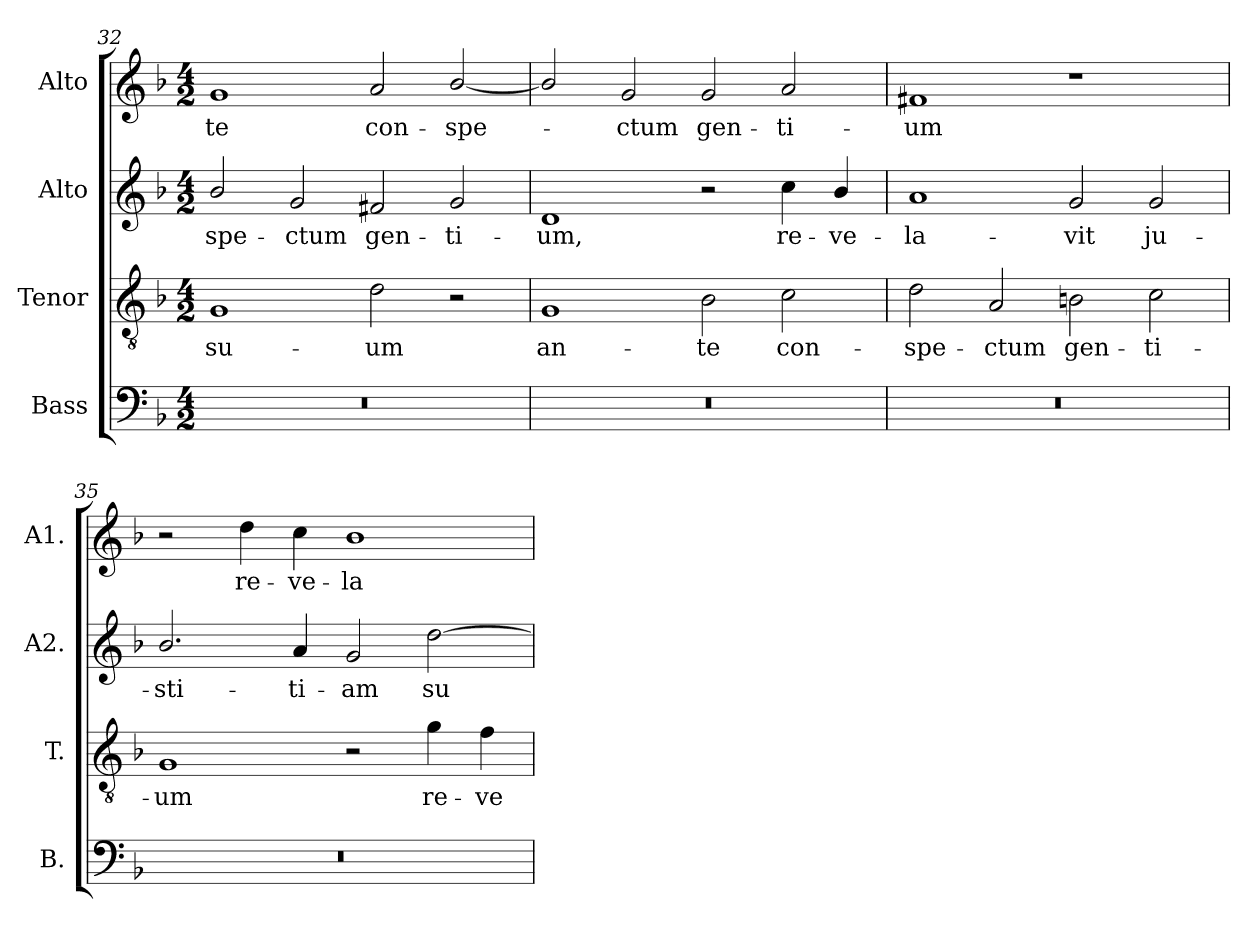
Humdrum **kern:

**kern	**kern	**text	**kern	**text	**kern	**text
*part4	*part3	*part3	*part2	*part2	*part1	*part1
*staff4	*staff3	*staff3	*staff2	*staff2	*staff1	*staff1
*I"Bass	*I"Tenor	*	*I"Alto	*	*I"Alto	*
*I'B.	*I'T.	*	*I'A2.	*	*I'A1.	*
*clefF4	*clefGv2	*	*clefG2	*	*clefG2	*
*	*ITrd7c12	*	*	*	*	*
*k[b-]	*k[b-]	*	*k[b-]	*	*k[b-]	*
*F:	*F:	*	*F:	*	*F:	*
*M4/2	*M4/2	*	*M4/2	*	*M4/2	*
=32	=32	=32	=32	=32	=32	=32
!LO:N:vis=1	!	!	!	!	!	!
!	!	!LO:LY:b:color=#000000	!	!	!	!
!	!	!	!	!LO:LY:b:color=#000000	!	!
!	!	!	!	!	!	!LO:LY:b:color=#000000
0r	1GGi	su-	2b-i/	-spe-	1gi	-te
!	!	!	!	!LO:LY:b:color=#000000	!	!
.	.	.	2gi/	-ctum	.	.
!	!	!LO:LY:b:color=#000000	!	!	!	!
!	!	!	!	!LO:LY:b:color=#000000	!	!
!	!	!	!	!	!	!LO:LY:b:color=#000000
.	2Di\	-um	2f#Xi/	gen-	2ai/	con-
!	!	!	!	!LO:LY:b:color=#000000	!	!
!	!	!	!	!	!	!LO:LY:b:color=#000000
.	2r	.	2gi/	-ti-	[2b-i/	-spe-
!!LO:PB:g=z
=33	=33	=33	=33	=33	=33	=33
!LO:N:vis=1	!	!	!	!	!	!
!	!	!LO:LY:b:color=#000000	!	!	!	!
!	!	!	!	!LO:LY:b:color=#000000	!	!
0r	1GGi	an-	1di	-um,	2b-i/]	.
!	!	!	!	!	!	!LO:LY:b:color=#000000
.	.	.	.	.	2gi/	-ctum
!	!	!LO:LY:b:color=#000000	!	!	!	!
!	!	!	!	!	!	!LO:LY:b:color=#000000
.	2BB-i\	-te	2r	.	2gi/	gen-
!	!	!LO:LY:b:color=#000000	!	!	!	!
!	!	!	!	!LO:LY:b:color=#000000	!	!
!	!	!	!	!	!	!LO:LY:b:color=#000000
.	2Ci\	con-	4cci\	re-	2ai/	-ti-
!	!	!	!	!LO:LY:b:color=#000000	!	!
.	.	.	4b-i/	-ve-	.	.
=34	=34	=34	=34	=34	=34	=34
!LO:N:vis=1	!	!	!	!	!	!
!	!	!LO:LY:b:color=#000000	!	!	!	!
!	!	!	!	!LO:LY:b:color=#000000	!	!
!	!	!	!	!	!	!LO:LY:b:color=#000000
0r	2Di\	-spe-	1ai	-la-	1f#Xi	-um
!	!	!LO:LY:b:color=#000000	!	!	!	!
.	2AAi/	-ctum	.	.	.	.
!	!	!LO:LY:b:color=#000000	!	!	!	!
!	!	!	!	!LO:LY:b:color=#000000	!	!
.	2BBni\	gen-	2gi/	-vit	1r	.
!	!	!LO:LY:b:color=#000000	!	!	!	!
!	!	!	!	!LO:LY:b:color=#000000	!	!
.	2Ci\	-ti-	2gi/	ju-	.	.
=35	=35	=35	=35	=35	=35	=35
!LO:N:vis=1	!	!	!	!	!	!
!	!	!LO:LY:b:color=#000000	!	!	!	!
!	!	!	!	!LO:LY:b:color=#000000	!	!
0r	1GGi	-um	2.b-i/	-sti-	2r	.
!	!	!	!	!	!	!LO:LY:b:color=#000000
.	.	.	.	.	4ddi\	re-
!	!	!	!	!LO:LY:b:color=#000000	!	!
!	!	!	!	!	!	!LO:LY:b:color=#000000
.	.	.	4ai/	-ti-	4cci\	-ve-
!	!	!	!	!LO:LY:b:color=#000000	!	!
!	!	!	!	!	!	!LO:LY:b:color=#000000
.	2r	.	2gi/	-am	1b-i	-la-
!	!	!LO:LY:b:color=#000000	!	!	!	!
!	!	!	!	!LO:LY:b:color=#000000	!	!
.	4Gi\	re-	[2ddi\	su-	.	.
!	!	!LO:LY:b:color=#000000	!	!	!	!
.	4Fi\	-ve-	.	.	.	.
=	=	=	=	=	=	=
*-	*-	*-	*-	*-	*-	*-
